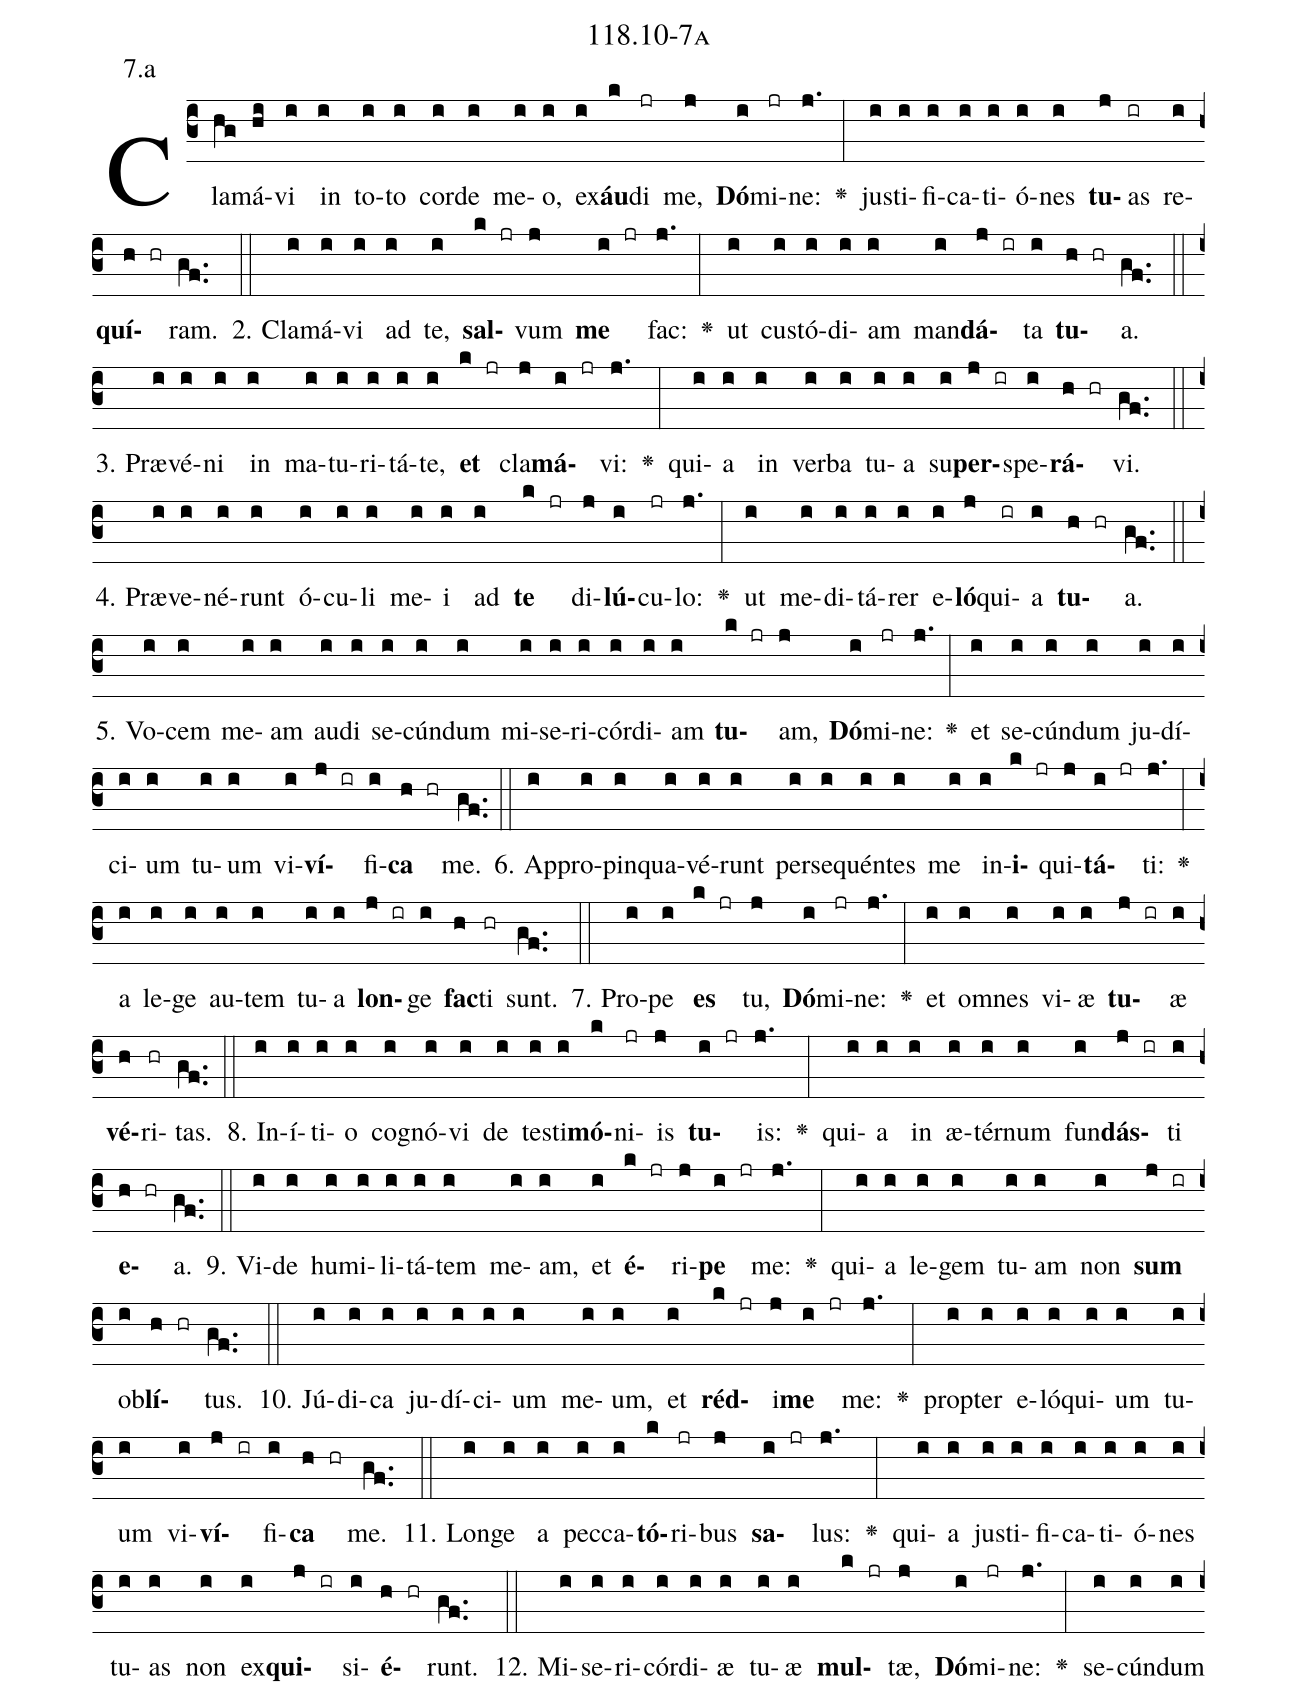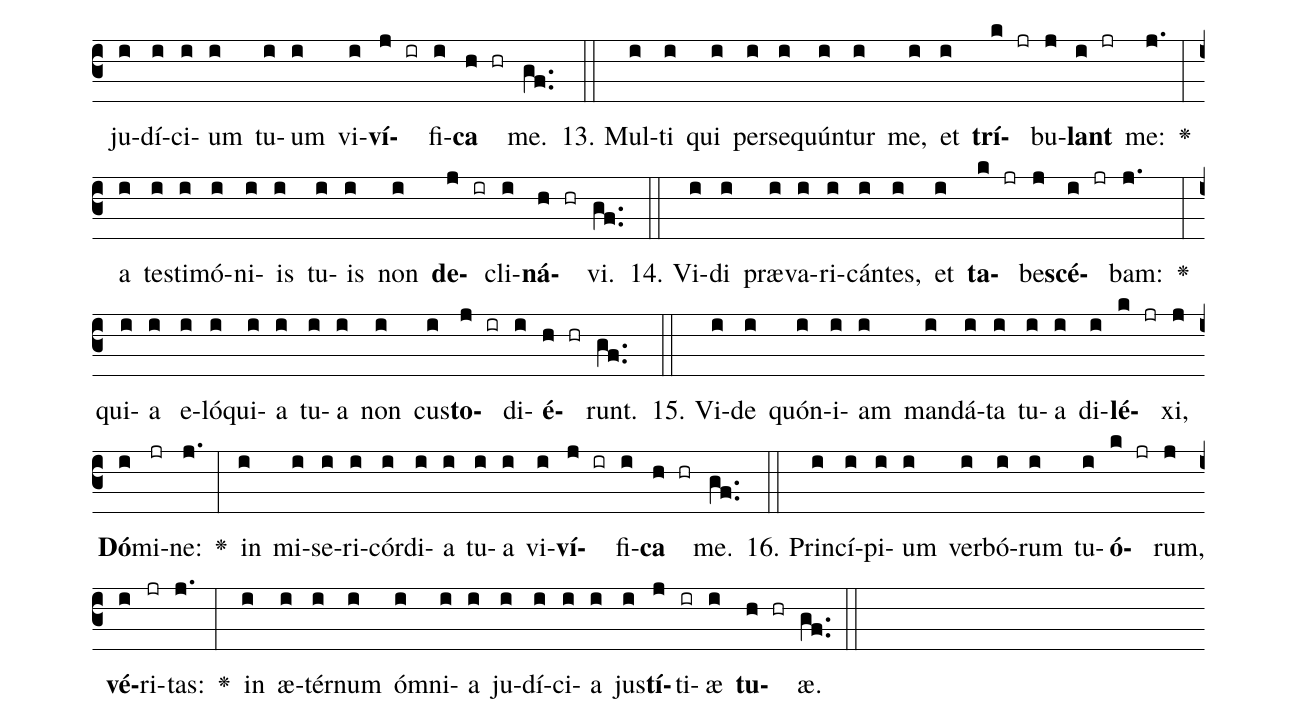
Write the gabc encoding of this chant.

name: 118.10-7a;
annotation: 7.a;
%%
(c3)Cla(hg)má(hi)vi(i) in(i) to(i)to(i) cor(i)de(i) me(i)o,(i) ex(i)<b>áu</b>(k)di(jr) me,(j) <b>Dó</b>(i)mi(jr)ne:(j.) <v>\greheightstar</v>(:) jus(i)ti(i)fi(i)ca(i)ti(i)ó(i)nes(i) <b>tu</b>(j)as(ir) re(i)<b>quí</b>(h hr)ram.(gf..) (::)
2. Cla(i)má(i)vi(i) ad(i) te,(i) <b>sal</b>(k jr)vum(j) <b>me</b>(i jr) fac:(j.) <v>\greheightstar</v>(:) ut(i) cus(i)tó(i)di(i)am(i) man(i)<b>dá</b>(j ir)ta(i) <b>tu</b>(h hr)a.(gf..) (::)
3. Præ(i)vé(i)ni(i) in(i) ma(i)tu(i)ri(i)tá(i)te,(i) <b>et</b>(k jr) cla(j)<b>má</b>(i jr)vi:(j.) <v>\greheightstar</v>(:) qui(i)a(i) in(i) ver(i)ba(i) tu(i)a(i) su(i)<b>per</b>(j ir)spe(i)<b>rá</b>(h hr)vi.(gf..) (::)
4. Præ(i)ve(i)né(i)runt(i) ó(i)cu(i)li(i) me(i)i(i) ad(i) <b>te</b>(k jr) di(j)<b>lú</b>(i)cu(jr)lo:(j.) <v>\greheightstar</v>(:) ut(i) me(i)di(i)tá(i)rer(i) e(i)<b>ló</b>(j)qui(ir)a(i) <b>tu</b>(h hr)a.(gf..) (::)
5. Vo(i)cem(i) me(i)am(i) au(i)di(i) se(i)cún(i)dum(i) mi(i)se(i)ri(i)cór(i)di(i)am(i) <b>tu</b>(k jr)am,(j) <b>Dó</b>(i)mi(jr)ne:(j.) <v>\greheightstar</v>(:) et(i) se(i)cún(i)dum(i) ju(i)dí(i)ci(i)um(i) tu(i)um(i) vi(i)<b>ví</b>(j ir)fi(i)<b>ca</b>(h hr) me.(gf..) (::)
6. Ap(i)pro(i)pin(i)qua(i)vé(i)runt(i) per(i)se(i)quén(i)tes(i) me(i) in(i)<b>i</b>(k jr)qui(j)<b>tá</b>(i jr)ti:(j.) <v>\greheightstar</v>(:) a(i) le(i)ge(i) au(i)tem(i) tu(i)a(i) <b>lon</b>(j ir)ge(i) <b>fac</b>(h)ti(hr) sunt.(gf..) (::)
7. Pro(i)pe(i) <b>es</b>(k jr) tu,(j) <b>Dó</b>(i)mi(jr)ne:(j.) <v>\greheightstar</v>(:) et(i) om(i)nes(i) vi(i)æ(i) <b>tu</b>(j ir)æ(i) <b>vé</b>(h)ri(hr)tas.(gf..) (::)
8. In(i)í(i)ti(i)o(i) co(i)gnó(i)vi(i) de(i) tes(i)ti(i)<b>mó</b>(k)ni(jr)is(j) <b>tu</b>(i jr)is:(j.) <v>\greheightstar</v>(:) qui(i)a(i) in(i) æ(i)tér(i)num(i) fun(i)<b>dás</b>(j ir)ti(i) <b>e</b>(h hr)a.(gf..) (::)
9. Vi(i)de(i) hu(i)mi(i)li(i)tá(i)tem(i) me(i)am,(i) et(i) <b>é</b>(k jr)ri(j)<b>pe</b>(i jr) me:(j.) <v>\greheightstar</v>(:) qui(i)a(i) le(i)gem(i) tu(i)am(i) non(i) <b>sum</b>(j ir) ob(i)<b>lí</b>(h hr)tus.(gf..) (::)
10. Jú(i)di(i)ca(i) ju(i)dí(i)ci(i)um(i) me(i)um,(i) et(i) <b>réd</b>(k jr)i(j)<b>me</b>(i jr) me:(j.) <v>\greheightstar</v>(:) prop(i)ter(i) e(i)ló(i)qui(i)um(i) tu(i)um(i) vi(i)<b>ví</b>(j ir)fi(i)<b>ca</b>(h hr) me.(gf..) (::)
11. Lon(i)ge(i) a(i) pec(i)ca(i)<b>tó</b>(k)ri(jr)bus(j) <b>sa</b>(i jr)lus:(j.) <v>\greheightstar</v>(:) qui(i)a(i) jus(i)ti(i)fi(i)ca(i)ti(i)ó(i)nes(i) tu(i)as(i) non(i) ex(i)<b>qui</b>(j ir)si(i)<b>é</b>(h hr)runt.(gf..) (::)
12. Mi(i)se(i)ri(i)cór(i)di(i)æ(i) tu(i)æ(i) <b>mul</b>(k jr)tæ,(j) <b>Dó</b>(i)mi(jr)ne:(j.) <v>\greheightstar</v>(:) se(i)cún(i)dum(i) ju(i)dí(i)ci(i)um(i) tu(i)um(i) vi(i)<b>ví</b>(j ir)fi(i)<b>ca</b>(h hr) me.(gf..) (::)
13. Mul(i)ti(i) qui(i) per(i)se(i)quún(i)tur(i) me,(i) et(i) <b>trí</b>(k jr)bu(j)<b>lant</b>(i jr) me:(j.) <v>\greheightstar</v>(:) a(i) tes(i)ti(i)mó(i)ni(i)is(i) tu(i)is(i) non(i) <b>de</b>(j ir)cli(i)<b>ná</b>(h hr)vi.(gf..) (::)
14. Vi(i)di(i) præ(i)va(i)ri(i)cán(i)tes,(i) et(i) <b>ta</b>(k jr)be(j)<b>scé</b>(i jr)bam:(j.) <v>\greheightstar</v>(:) qui(i)a(i) e(i)ló(i)qui(i)a(i) tu(i)a(i) non(i) cus(i)<b>to</b>(j ir)di(i)<b>é</b>(h hr)runt.(gf..) (::)
15. Vi(i)de(i) quón(i)i(i)am(i) man(i)dá(i)ta(i) tu(i)a(i) di(i)<b>lé</b>(k jr)xi,(j) <b>Dó</b>(i)mi(jr)ne:(j.) <v>\greheightstar</v>(:) in(i) mi(i)se(i)ri(i)cór(i)di(i)a(i) tu(i)a(i) vi(i)<b>ví</b>(j ir)fi(i)<b>ca</b>(h hr) me.(gf..) (::)
16. Prin(i)cí(i)pi(i)um(i) ver(i)bó(i)rum(i) tu(i)<b>ó</b>(k jr)rum,(j) <b>vé</b>(i)ri(jr)tas:(j.) <v>\greheightstar</v>(:) in(i) æ(i)tér(i)num(i) óm(i)ni(i)a(i) ju(i)dí(i)ci(i)a(i) jus(i)<b>tí</b>(j)ti(ir)æ(i) <b>tu</b>(h hr)æ.(gf..) (::)
